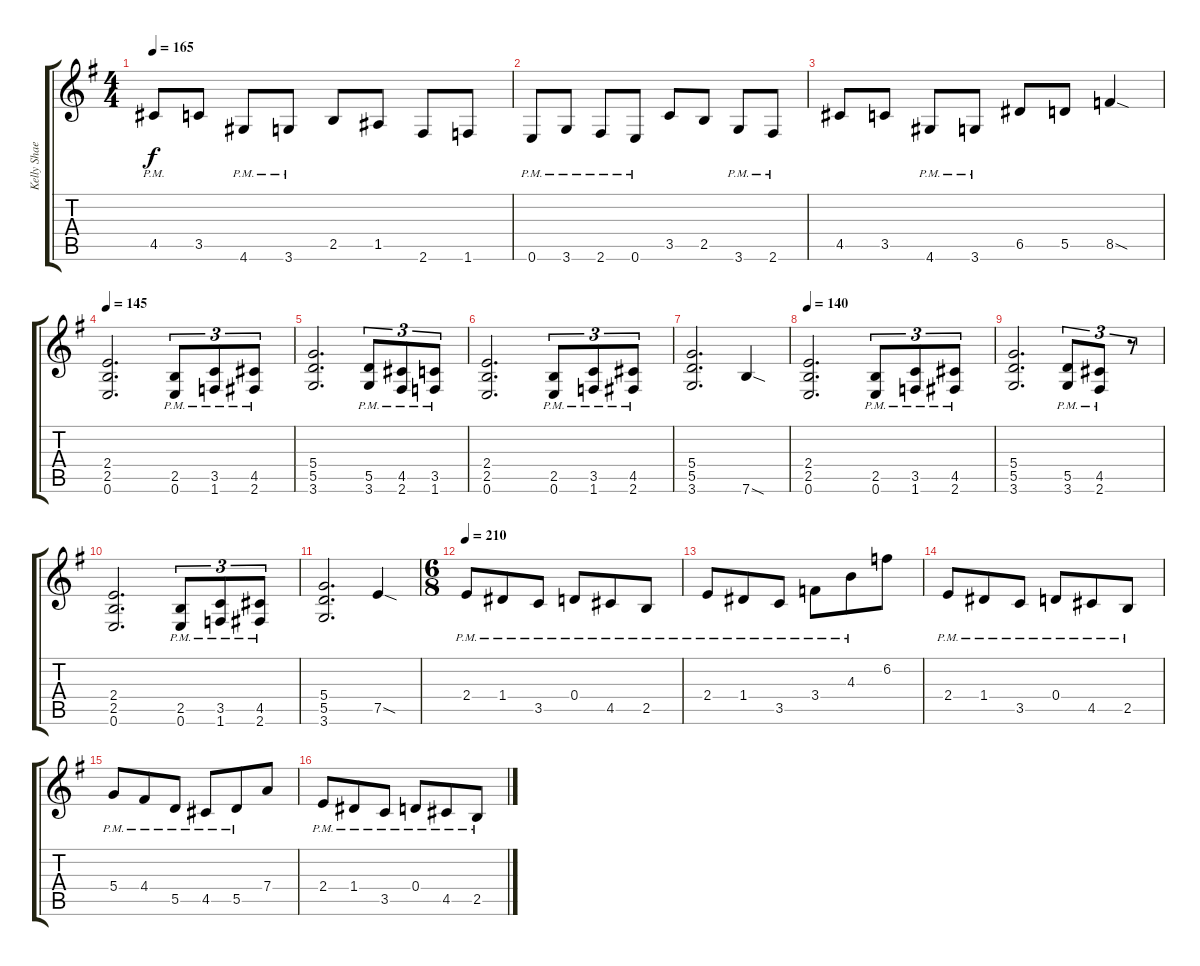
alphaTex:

\track ("Kelly Shaefer" "Kelly Shae") {instrument distortionguitar}
\staff {score tabs}
\tuning (E4 B3 G3 D3 A2 E2) {hide}
\ts (4 4)
\tempo 165
\clef g2
\ks g
4.5{pm}.8{dy f} 3.5.8 4.6{pm}.8 3.6{pm}.8 2.5.8 1.5.8 2.6.8 1.6.8 |
0.6{pm}.8 3.6{pm}.8 2.6{pm}.8 0.6{pm}.8 3.5.8 2.5.8 3.6{pm}.8 2.6{pm}.8 |
4.5.8 3.5.8 4.6{pm}.8 3.6{pm}.8 6.5.8 5.5.8 8.5{sod}.4 |
\tempo 145
(2.4 2.5 0.6).2{d} (2.5{pm} 0.6{pm}).8{tu (3 2)} (3.5{pm} 1.6{pm}).8{tu (3 2)} (4.5{pm} 2.6{pm}).8{tu (3 2)} |
(5.4 5.5 3.6).2{d} (5.5{pm} 3.6{pm}).8{tu (3 2)} (4.5{pm} 2.6{pm}).8{tu (3 2)} (3.5{pm} 1.6{pm}).8{tu (3 2)} |
(2.4 2.5 0.6).2{d} (2.5{pm} 0.6{pm}).8{tu (3 2)} (3.5{pm} 1.6{pm}).8{tu (3 2)} (4.5{pm} 2.6{pm}).8{tu (3 2)} |
(5.4 5.5 3.6).2{d} 7.6{sod}.4 |
\tempo 140
(2.4 2.5 0.6).2{d} (2.5{pm} 0.6{pm}).8{tu (3 2)} (3.5{pm} 1.6{pm}).8{tu (3 2)} (4.5{pm} 2.6{pm}).8{tu (3 2)} |
(5.4 5.5 3.6).2{d} (5.5{pm} 3.6{pm}).8{tu (3 2)} (4.5{pm} 2.6{pm}).8{tu (3 2)} r.8{tu (3 2)} |
(2.4 2.5 0.6).2{d} (2.5{pm} 0.6{pm}).8{tu (3 2)} (3.5{pm} 1.6{pm}).8{tu (3 2)} (4.5{pm} 2.6{pm}).8{tu (3 2)} |
(5.4 5.5 3.6).2{d} 7.5{sod}.4 |
\ts (6 8)
\tempo 210
2.4{pm}.8 1.4{pm}.8 3.5{pm}.8 0.4{pm}.8 4.5{pm}.8 2.5{pm}.8 |
2.4{pm}.8 1.4{pm}.8 3.5{pm}.8 3.4{pm}.8 4.3{pm}.8 6.2.8 |
2.4{pm}.8 1.4{pm}.8 3.5{pm}.8 0.4{pm}.8 4.5{pm}.8 2.5{pm}.8 |
5.4{pm}.8 4.4{pm}.8 5.5{pm}.8 4.5{pm}.8 5.5{pm}.8 7.4.8 |
2.4{pm}.8 1.4{pm}.8 3.5{pm}.8 0.4{pm}.8 4.5{pm}.8 2.5{pm}.8
